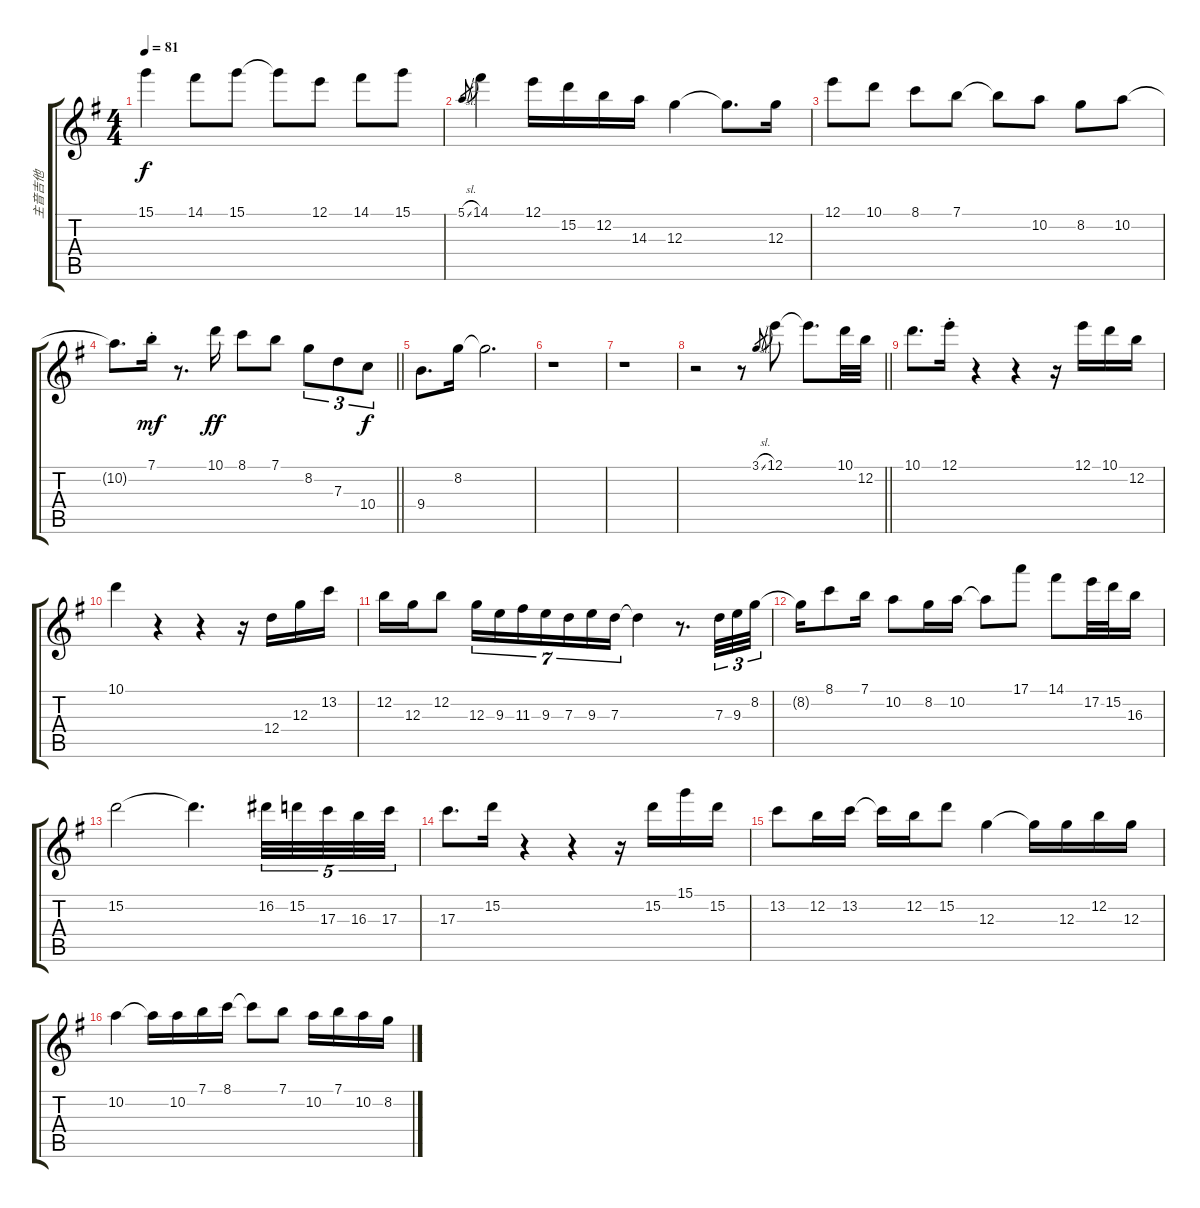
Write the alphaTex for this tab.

\track ("主音吉他" "主音吉他") {instrument distortionguitar}
\staff {score tabs}
\tuning (E4 B3 G3 D3 A2 E2) {hide}
\ts (4 4)
\tempo 81
\clef g2
\ks g
15.1.4{dy f} 14.1.8 15.1.8 15.1{t}.8 12.1.8 14.1.8 15.1.8 |
5.1{sl}.8{gr} 14.1.4 12.1.16 15.2.16 12.2.16 14.3.16 12.3.4 12.3{t}.8{d} 12.3.16 |
12.1.8 10.1.8 8.1.8 7.1.8 7.1{t}.8 10.2.8 8.2.8 10.2.8 |
\barLineRight lightlight
10.2{t}.8{d} 7.1{st}.16{dy mf} r.8{d} 10.1.16{dy ff} 8.1.8 7.1.8 8.2.8{tu (3 2)} 7.3.8{tu (3 2)} 10.4.8{tu (3 2) dy f} |
9.4.8{d} 8.2.16 8.2{t}.2{d} |
r.1 |
r.1 |
\barLineRight lightlight
r.2 r.8 3.1{sl}.8{gr} 12.1.8 12.1{t}.8{d} 10.1.32 12.2.32 |
10.1.8{d} 12.1{st}.16 r.4 r.4 r.16 12.1.16 10.1.16 12.2.16 |
10.1.4 r.4 r.4 r.16 12.4.16 12.3.16 13.2.16 |
12.2.16 12.3.16 12.2.8 12.3.16{tu (7 4)} 9.3.16{tu (7 4)} 11.3.16{tu (7 4)} 9.3.16{tu (7 4)} 7.3.16{tu (7 4)} 9.3.16{tu (7 4)} 7.3.16{tu (7 4)} 7.3{t}.4 r.8{d} 7.3.32{tu (3 2)} 9.3.32{tu (3 2)} 8.2.32{tu (3 2)} |
8.2{t}.16 8.1.8 7.1.16 10.2.8 8.2.16 10.2.16 10.2{t}.8 17.1.8 14.1.8 17.2.32 15.2.32 16.3.16 |
15.2.2 15.2{t}.4{d} 16.2.32{tu (5 4)} 15.2.32{tu (5 4)} 17.3.32{tu (5 4)} 16.3.32{tu (5 4)} 17.3.32{tu (5 4)} |
17.3.8{d} 15.2.16 r.4 r.4 r.16 15.2.16 15.1.16 15.2.16 |
13.2.8 12.2.16 13.2.16 13.2{t}.16 12.2.16 15.2.8 12.3.4 12.3{t}.16 12.3.16 12.2.16 12.3.16 |
10.2.4 10.2{t}.16 10.2.16 7.1.16 8.1.16 8.1{t}.8 7.1.8 10.2.16 7.1.16 10.2.16 8.2.16
